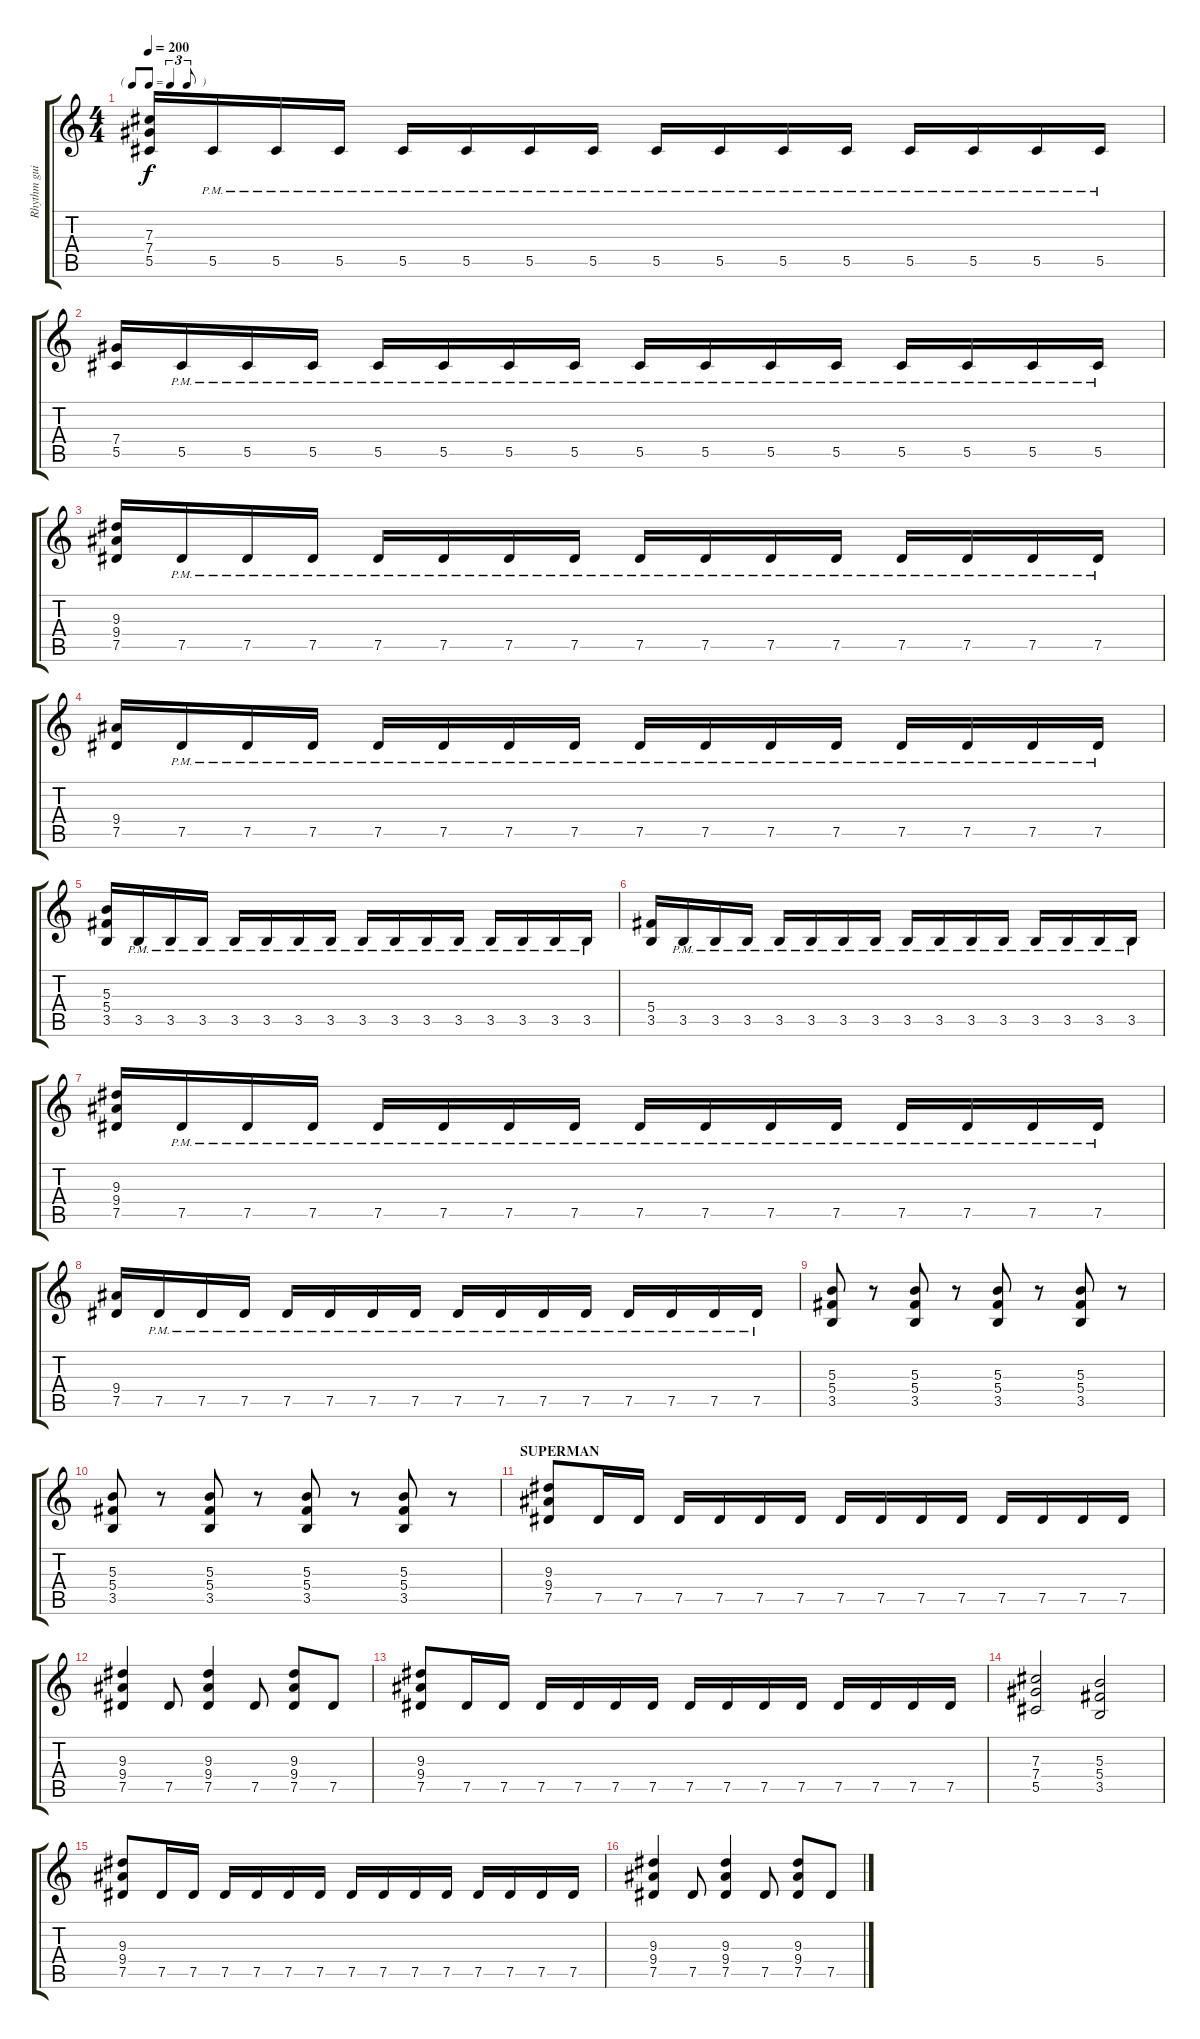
\track ("Rhythm guitar 1 (retard 1)" "Rhythm gui") {instrument distortionguitar}
\staff {score tabs}
\tuning (Eb4 Bb3 Gb3 Db3 Ab2 Eb2) {hide}
\ts (4 4)
\tf triplet8th
\tempo 200
\clef g2
\ks c
(7.3 7.4 5.5).16{dy f} 5.5{pm}.16 5.5{pm}.16 5.5{pm}.16 5.5{pm}.16 5.5{pm}.16 5.5{pm}.16 5.5{pm}.16 5.5{pm}.16 5.5{pm}.16 5.5{pm}.16 5.5{pm}.16 5.5{pm}.16 5.5{pm}.16 5.5{pm}.16 5.5{pm}.16 |
(7.4 5.5).16 5.5{pm}.16 5.5{pm}.16 5.5{pm}.16 5.5{pm}.16 5.5{pm}.16 5.5{pm}.16 5.5{pm}.16 5.5{pm}.16 5.5{pm}.16 5.5{pm}.16 5.5{pm}.16 5.5{pm}.16 5.5{pm}.16 5.5{pm}.16 5.5{pm}.16 |
(9.3 9.4 7.5).16 7.5{pm}.16 7.5{pm}.16 7.5{pm}.16 7.5{pm}.16 7.5{pm}.16 7.5{pm}.16 7.5{pm}.16 7.5{pm}.16 7.5{pm}.16 7.5{pm}.16 7.5{pm}.16 7.5{pm}.16 7.5{pm}.16 7.5{pm}.16 7.5{pm}.16 |
(9.4 7.5).16 7.5{pm}.16 7.5{pm}.16 7.5{pm}.16 7.5{pm}.16 7.5{pm}.16 7.5{pm}.16 7.5{pm}.16 7.5{pm}.16 7.5{pm}.16 7.5{pm}.16 7.5{pm}.16 7.5{pm}.16 7.5{pm}.16 7.5{pm}.16 7.5{pm}.16 |
(5.3 5.4 3.5).16 3.5{pm}.16 3.5{pm}.16 3.5{pm}.16 3.5{pm}.16 3.5{pm}.16 3.5{pm}.16 3.5{pm}.16 3.5{pm}.16 3.5{pm}.16 3.5{pm}.16 3.5{pm}.16 3.5{pm}.16 3.5{pm}.16 3.5{pm}.16 3.5{pm}.16 |
(5.4 3.5).16 3.5{pm}.16 3.5{pm}.16 3.5{pm}.16 3.5{pm}.16 3.5{pm}.16 3.5{pm}.16 3.5{pm}.16 3.5{pm}.16 3.5{pm}.16 3.5{pm}.16 3.5{pm}.16 3.5{pm}.16 3.5{pm}.16 3.5{pm}.16 3.5{pm}.16 |
(9.3 9.4 7.5).16{volume 12} 7.5{pm}.16 7.5{pm}.16 7.5{pm}.16 7.5{pm}.16 7.5{pm}.16 7.5{pm}.16 7.5{pm}.16 7.5{pm}.16 7.5{pm}.16 7.5{pm}.16 7.5{pm}.16 7.5{pm}.16 7.5{pm}.16 7.5{pm}.16 7.5{pm}.16 |
(9.4 7.5).16 7.5{pm}.16 7.5{pm}.16 7.5{pm}.16 7.5{pm}.16 7.5{pm}.16 7.5{pm}.16 7.5{pm}.16 7.5{pm}.16 7.5{pm}.16 7.5{pm}.16 7.5{pm}.16 7.5{pm}.16 7.5{pm}.16 7.5{pm}.16 7.5{pm}.16 |
(5.3 5.4 3.5).8 r.8 (5.3 5.4 3.5).8 r.8 (5.3 5.4 3.5).8 r.8 (5.3 5.4 3.5).8 r.8 |
(5.3 5.4 3.5).8 r.8 (5.3 5.4 3.5).8 r.8 (5.3 5.4 3.5).8 r.8 (5.3 5.4 3.5).8 r.8 |
\section ("" "SUPERMAN")
(9.3 9.4 7.5).8 7.5.16 7.5.16 7.5.16 7.5.16 7.5.16 7.5.16 7.5.16 7.5.16 7.5.16 7.5.16 7.5.16 7.5.16 7.5.16 7.5.16 |
(9.3 9.4 7.5).4 7.5.8 (9.3 9.4 7.5).4 7.5.8 (9.3 9.4 7.5).8 7.5.8 |
(9.3 9.4 7.5).8 7.5.16 7.5.16 7.5.16 7.5.16 7.5.16 7.5.16 7.5.16 7.5.16 7.5.16 7.5.16 7.5.16 7.5.16 7.5.16 7.5.16 |
(7.3 7.4 5.5).2 (5.3 5.4 3.5).2 |
(9.3 9.4 7.5).8 7.5.16 7.5.16 7.5.16 7.5.16 7.5.16 7.5.16 7.5.16 7.5.16 7.5.16 7.5.16 7.5.16 7.5.16 7.5.16 7.5.16 |
(9.3 9.4 7.5).4 7.5.8 (9.3 9.4 7.5).4 7.5.8 (9.3 9.4 7.5).8 7.5.8
